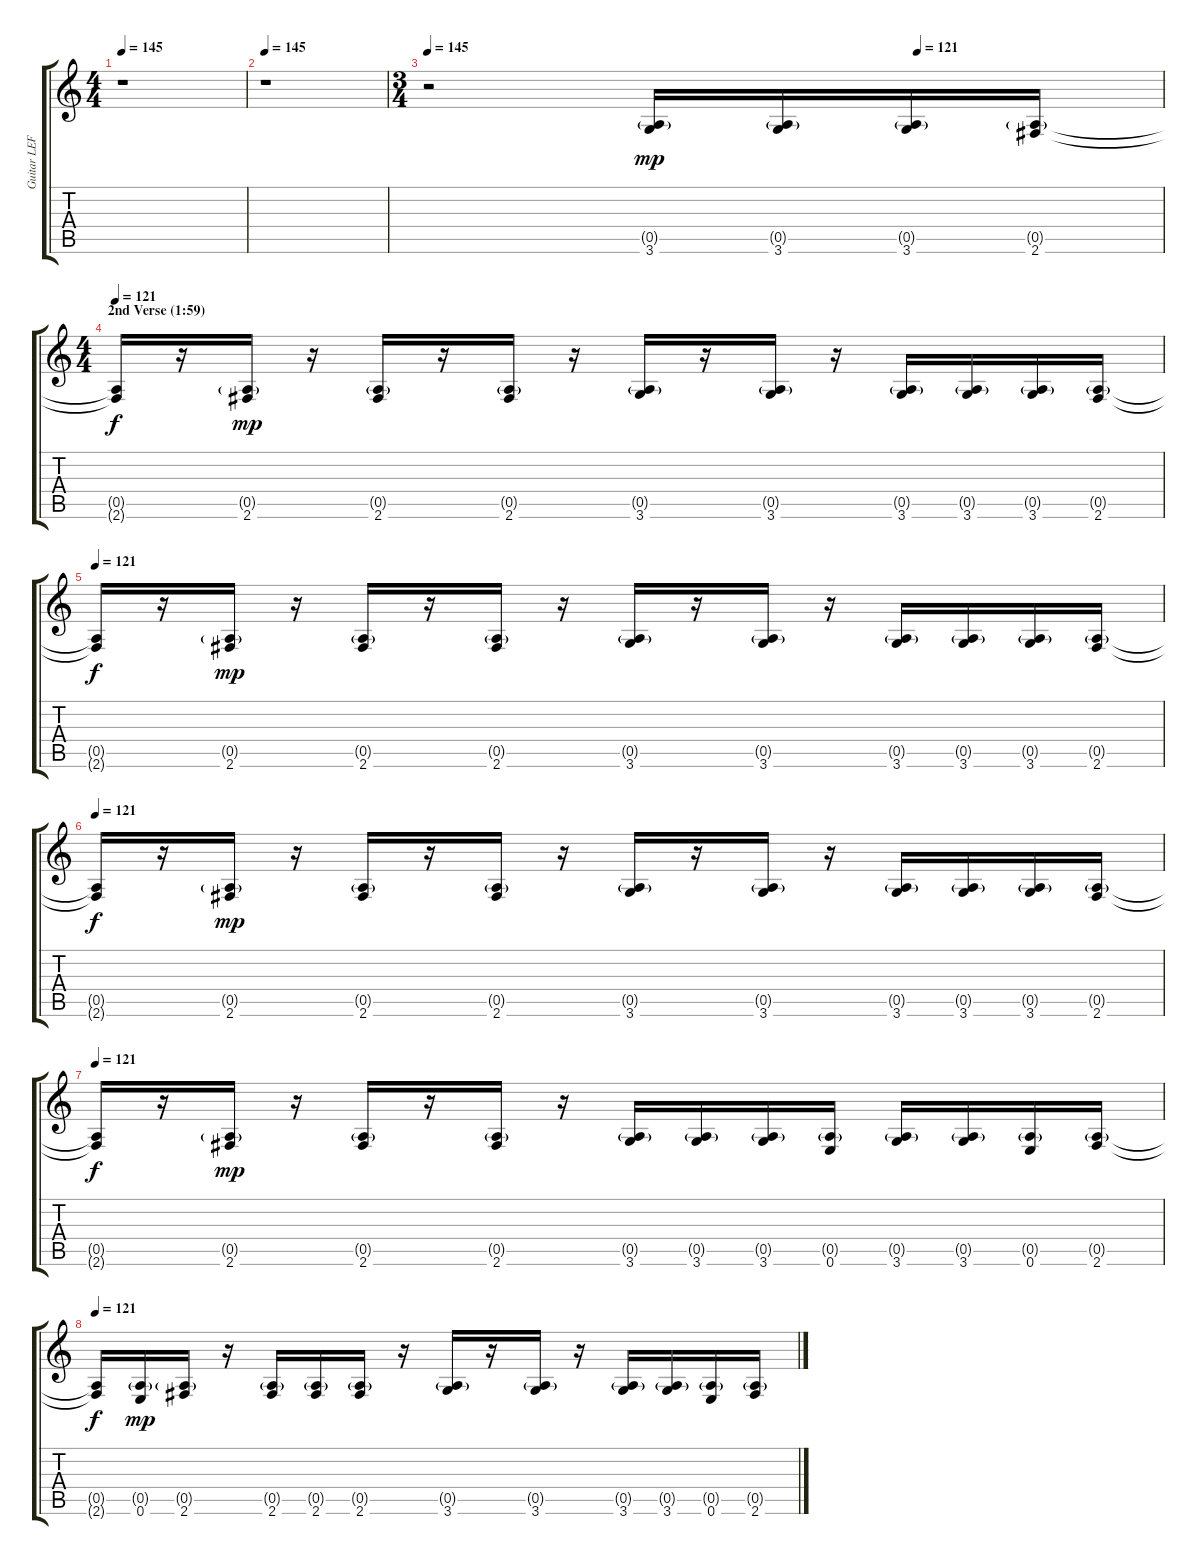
\track ("Guitar LEFT" "Guitar LEF") {instrument distortionguitar}
\staff {score tabs}
\tuning (E4 B3 G3 D3 A2 E2) {hide}
\ts (4 4)
\tempo 145
\clef g2
\ks c
r.1{dy mp} |
\tempo 145
r.1 |
\ts (3 4)
\tempo 145
\tempo (121 0.6666666666666666)
r.2 (0.5{g} 3.6).16 (0.5{g} 3.6).16 (0.5{g} 3.6).16 (0.5{g} 2.6).16 |
\ts (4 4)
\section ("" "2nd Verse (1:59)")
\tempo 121
(0.5{t} 2.6{t}).16{dy f} r.16 (0.5{g} 2.6).16{dy mp} r.16 (0.5{g} 2.6).16 r.16 (0.5{g} 2.6).16 r.16 (0.5{g} 3.6).16 r.16 (0.5{g} 3.6).16 r.16 (0.5{g} 3.6).16 (0.5{g} 3.6).16 (0.5{g} 3.6).16 (0.5{g} 2.6).16 |
\tempo 121
(0.5{t} 2.6{t}).16{dy f} r.16 (0.5{g} 2.6).16{dy mp} r.16 (0.5{g} 2.6).16 r.16 (0.5{g} 2.6).16 r.16 (0.5{g} 3.6).16 r.16 (0.5{g} 3.6).16 r.16 (0.5{g} 3.6).16 (0.5{g} 3.6).16 (0.5{g} 3.6).16 (0.5{g} 2.6).16 |
\tempo 121
(0.5{t} 2.6{t}).16{dy f} r.16 (0.5{g} 2.6).16{dy mp} r.16 (0.5{g} 2.6).16 r.16 (0.5{g} 2.6).16 r.16 (0.5{g} 3.6).16 r.16 (0.5{g} 3.6).16 r.16 (0.5{g} 3.6).16 (0.5{g} 3.6).16 (0.5{g} 3.6).16 (0.5{g} 2.6).16 |
\tempo 121
(0.5{t} 2.6{t}).16{dy f} r.16 (0.5{g} 2.6).16{dy mp} r.16 (0.5{g} 2.6).16 r.16 (0.5{g} 2.6).16 r.16 (0.5{g} 3.6).16 (0.5{g} 3.6).16 (0.5{g} 3.6).16 (0.5{g} 0.6).16 (0.5{g} 3.6).16 (0.5{g} 3.6).16 (0.5{g} 0.6).16 (0.5{g} 2.6).16 |
\tempo 121
(0.5{t} 2.6{t}).16{dy f} (0.5{g} 0.6).16{dy mp} (0.5{g} 2.6).16 r.16 (0.5{g} 2.6).16 (0.5{g} 2.6).16 (0.5{g} 2.6).16 r.16 (0.5{g} 3.6).16 r.16 (0.5{g} 3.6).16 r.16 (0.5{g} 3.6).16 (0.5{g} 3.6).16 (0.5{g} 0.6).16 (0.5{g} 2.6).16
